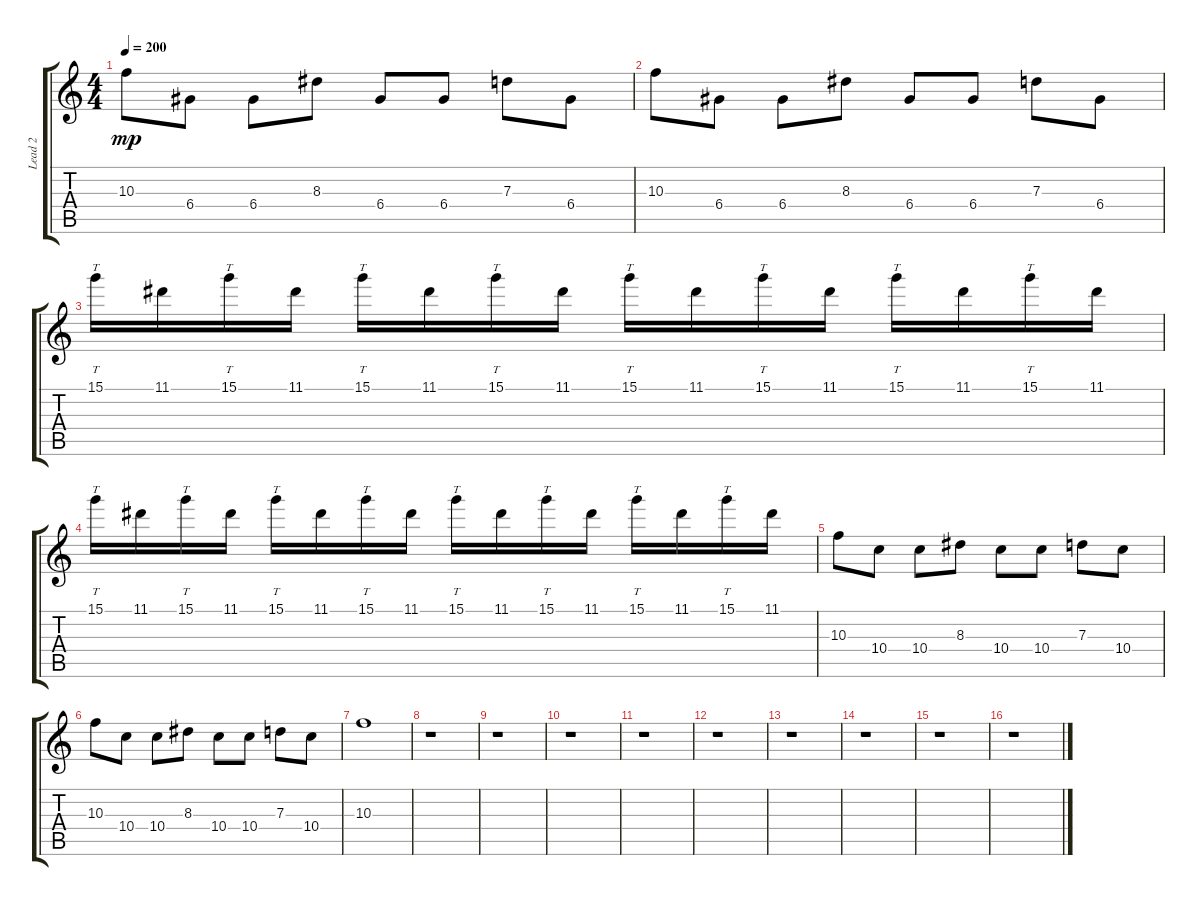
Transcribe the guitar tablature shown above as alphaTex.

\track ("Lead 2" "Lead 2") {instrument distortionguitar}
\staff {score tabs}
\tuning (E4 B3 G3 D3 A2 E2) {hide}
\ts (4 4)
\section ("" "")
\tempo 200
\clef g2
\ks c
10.3.8{dy mp} 6.4.8 6.4.8 8.3.8 6.4.8 6.4.8 7.3.8 6.4.8 |
10.3.8 6.4.8 6.4.8 8.3.8 6.4.8 6.4.8 7.3.8 6.4.8 |
15.1.16{tt} 11.1.16 15.1.16{tt} 11.1.16 15.1.16{tt} 11.1.16 15.1.16{tt} 11.1.16 15.1.16{tt} 11.1.16 15.1.16{tt} 11.1.16 15.1.16{tt} 11.1.16 15.1.16{tt} 11.1.16 |
15.1.16{tt} 11.1.16 15.1.16{tt} 11.1.16 15.1.16{tt} 11.1.16 15.1.16{tt} 11.1.16 15.1.16{tt} 11.1.16 15.1.16{tt} 11.1.16 15.1.16{tt} 11.1.16 15.1.16{tt} 11.1.16 |
10.3.8 10.4.8 10.4.8 8.3.8 10.4.8 10.4.8 7.3.8 10.4.8 |
10.3.8 10.4.8 10.4.8 8.3.8 10.4.8 10.4.8 7.3.8 10.4.8 |
10.3.1 |
r.1 |
\section ("" "")
r.1 |
r.1 |
r.1 |
r.1 |
r.1 |
r.1 |
r.1 |
r.1
